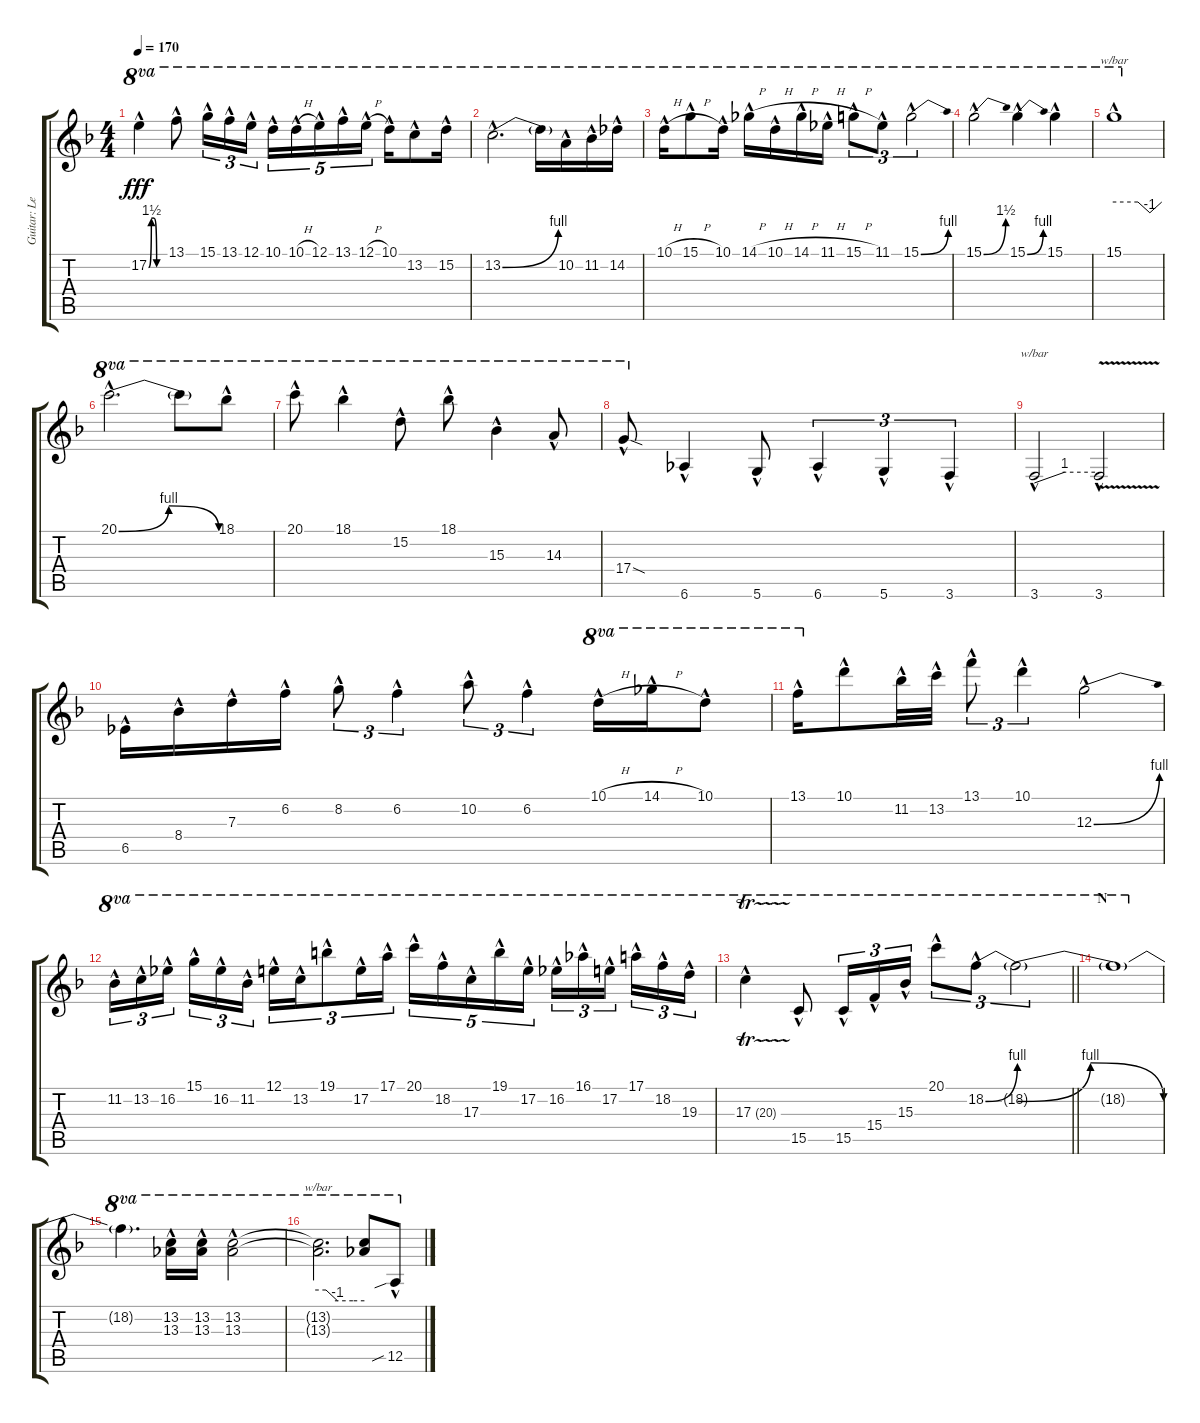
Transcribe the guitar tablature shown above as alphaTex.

\track ("Guitar: Lead" "Guitar: Le") {instrument overdrivenguitar}
\staff {score tabs}
\tuning (E4 B3 G3 D3 A2 D2) {hide}
\ts (4 4)
\tempo 170
\clef g2
\ks f
17.2{be (custom 0 0 10 6 20 6 30 0 60 0) hac}.4{ot 8va dy fff} 13.1{hac}.8{ot 8va} 15.1{hac}.16{tu (3 2) ot 8va} 13.1{hac}.16{tu (3 2) ot 8va} 12.1{hac}.16{tu (3 2) ot 8va} 10.1{hac}.16{tu (5 4) ot 8va} 10.1{h hac}.16{tu (5 4) ot 8va} 12.1{hac}.16{tu (5 4) ot 8va} 13.1{hac}.16{tu (5 4) ot 8va} 12.1{h hac}.16{tu (5 4) ot 8va} 10.1{hac}.16{ot 8va} 13.2{hac}.8{ot 8va} 15.2{hac}.16{ot 8va} |
13.2{be (bend 0 0 60 4) hac}.2{d ot 8va} 13.2{t}.16{ot 8va} 10.2{hac}.16{ot 8va} 11.2{hac}.16{ot 8va} 14.2{hac}.16{ot 8va} |
10.1{h hac}.16{ot 8va} 15.1{h hac}.8{ot 8va} 10.1{hac}.16{ot 8va} 14.1{h hac}.16{ot 8va} 10.1{h hac}.16{ot 8va} 14.1{h hac}.16{ot 8va} 11.1{h hac}.16{ot 8va} 15.1{h hac}.8{tu (3 2) ot 8va} 11.1{hac}.8{tu (3 2) ot 8va} 15.1{be (bend 0 0 60 4) hac}.2{tu (3 2) ot 8va} |
15.1{be (bend 0 0 60 6) hac}.2{ot 8va} 15.1{be (bend 0 0 60 4) hac}.4{ot 8va} 15.1{hac}.4{ot 8va} |
15.1{hac}.1{tbe (custom default 0 0 30 0 45 -4 60 0) ot 8va} |
20.1{be (bendrelease 0 0 15 4 55 4 60 0) hac}.2{d ot 8va} 20.1{t}.8{ot 8va} 18.1{hac}.8{ot 8va} |
20.1{hac}.8{ot 8va} 18.1{hac}.4{ot 8va} 15.2{hac}.8{ot 8va} 18.1{hac}.8{ot 8va} 15.3{hac}.4{ot 8va} 14.3{hac}.8{ot 8va} |
17.4{sod hac}.8{ot 8va} 6.6{hac}.4 5.6{hac}.8 6.6{hac}.4{tu (3 2)} 5.6{hac}.4{tu (3 2)} 3.6{hac}.4{tu (3 2)} |
3.6{hac}.2{tbe (custom default 0 0 30 4 60 4)} 3.6{v hac}.2 |
6.5{hac}.16 8.4{hac}.16 7.3{hac}.16 6.2{hac}.16 8.2{hac}.8{tu (3 2)} 6.2{hac}.4{tu (3 2)} 10.2{hac}.8{tu (3 2)} 6.2{hac}.4{tu (3 2)} 10.1{h hac}.16{ot 8va} 14.1{h hac}.16{ot 8va} 10.1{hac}.8{ot 8va} |
13.1{hac}.16{ot 8va} 10.1{hac}.8 11.2{hac}.32 13.2{hac}.32 13.1{hac}.8{tu (3 2)} 10.1{hac}.4{tu (3 2)} 12.3{be (bend 0 0 60 4) hac}.2 |
11.2{hac}.16{tu (3 2) ot 8va} 13.2{hac}.16{tu (3 2) ot 8va} 16.2{hac}.16{tu (3 2) ot 8va beam splitsecondary} 15.1{hac}.16{tu (3 2) ot 8va} 16.2{hac}.16{tu (3 2) ot 8va} 11.2{hac}.16{tu (3 2) ot 8va} 12.1{hac}.16{tu (3 2) ot 8va} 13.2{hac}.16{tu (3 2) ot 8va} 19.1{hac}.8{tu (3 2) ot 8va} 17.2{hac}.16{tu (3 2) ot 8va} 17.1{hac}.16{tu (3 2) ot 8va} 20.1{hac}.16{tu (5 4) ot 8va} 18.2{hac}.16{tu (5 4) ot 8va} 17.3{hac}.16{tu (5 4) ot 8va} 19.1{hac}.16{tu (5 4) ot 8va} 17.2{hac}.16{tu (5 4) ot 8va} 16.2{hac}.16{tu (3 2) ot 8va} 16.1{hac}.16{tu (3 2) ot 8va} 17.2{hac}.16{tu (3 2) ot 8va beam splitsecondary} 17.1{hac}.16{tu (3 2) ot 8va} 18.2{hac}.16{tu (3 2) ot 8va} 19.3{hac}.16{tu (3 2) ot 8va} |
\barLineRight lightlight
17.3{tr (20 16) hac}.4{ot 8va} 15.5{hac}.8{ot 8va} 15.5{hac}.16{tu (3 2) ot 8va} 15.4{hac}.16{tu (3 2) ot 8va} 15.3{hac}.16{tu (3 2) ot 8va} 20.1{hac}.8{tu (3 2) ot 8va} 18.2{be (bend 0 0 60 4) hac}.8{tu (3 2) ot 8va} 18.2{be (bendrelease 0 0 15 4 53 4 60 0) t}.2{tu (3 2) ot 8va} |
\section ("" "N")
18.2{t}.1{ot 8va} |
18.2{t}.4{d ot 8va} (13.2{hac} 13.3{hac}).16{ot 8va} (13.2{hac} 13.3{hac}).16{ot 8va} (13.2{hac} 13.3{hac}).2{ot 8va} |
(13.2{t} 13.3{t}).2{d tbe (custom default 0 0 10 0 25 -4 45 -4 60 -4) ot 8va} (13.2{t} 13.3{t}).8{ot 8va} 12.5{sib hac}.8{ot 8va}
